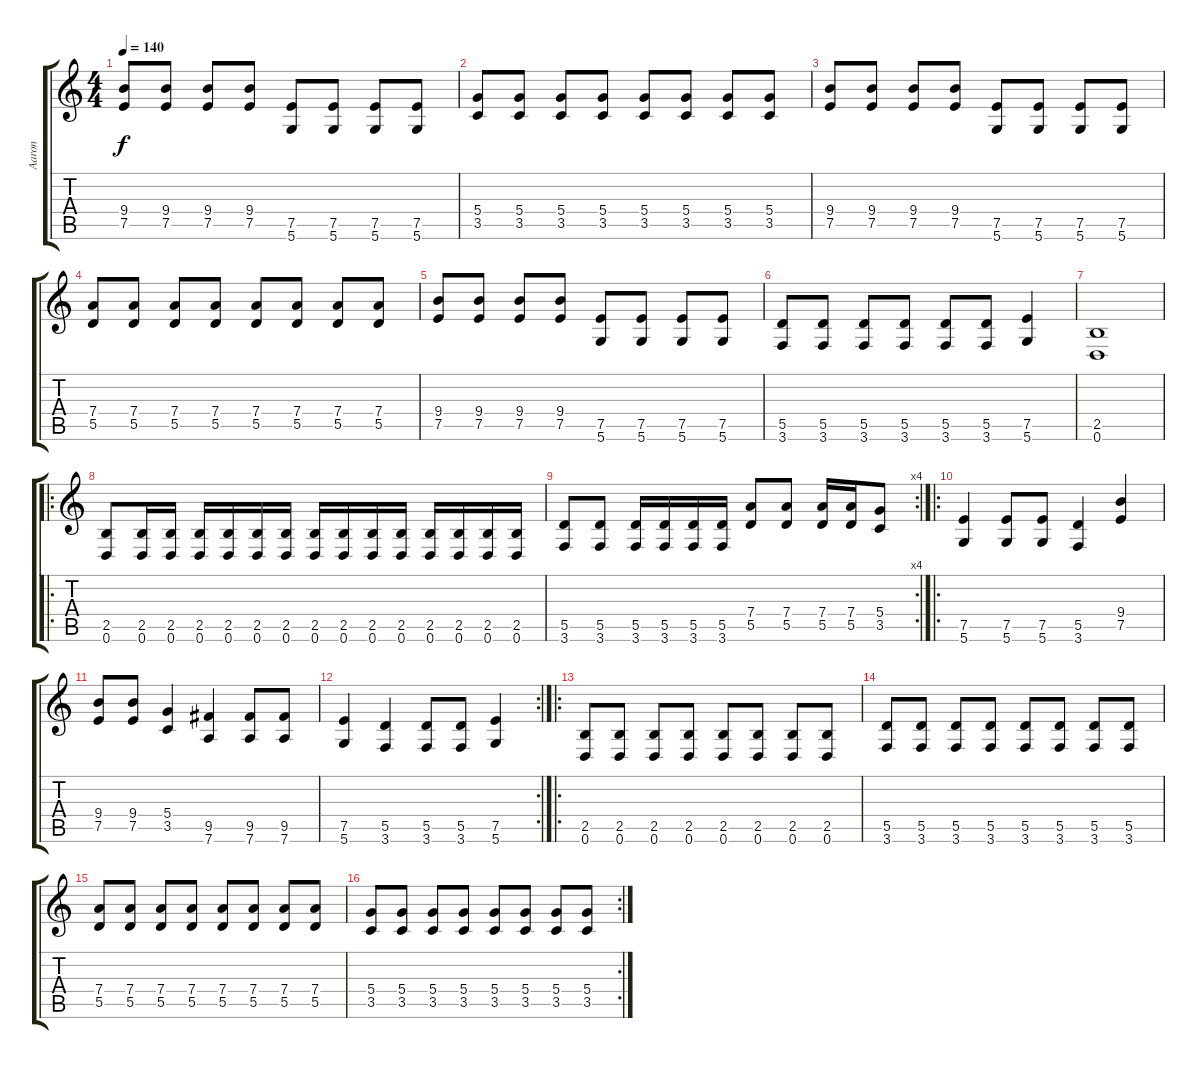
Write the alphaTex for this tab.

\track ("Aaron" "Aaron") {instrument distortionguitar}
\staff {score tabs}
\tuning (E4 B3 G3 D3 A2 D2) {hide}
\ts (4 4)
\tempo 140
\clef g2
\ks c
(9.4 7.5).8{dy f} (9.4 7.5).8 (9.4 7.5).8 (9.4 7.5).8 (7.5 5.6).8 (7.5 5.6).8 (7.5 5.6).8 (7.5 5.6).8 |
(5.4 3.5).8 (5.4 3.5).8 (5.4 3.5).8 (5.4 3.5).8 (5.4 3.5).8 (5.4 3.5).8 (5.4 3.5).8 (5.4 3.5).8 |
(9.4 7.5).8 (9.4 7.5).8 (9.4 7.5).8 (9.4 7.5).8 (7.5 5.6).8 (7.5 5.6).8 (7.5 5.6).8 (7.5 5.6).8 |
(7.4 5.5).8 (7.4 5.5).8 (7.4 5.5).8 (7.4 5.5).8 (7.4 5.5).8 (7.4 5.5).8 (7.4 5.5).8 (7.4 5.5).8 |
(9.4 7.5).8 (9.4 7.5).8 (9.4 7.5).8 (9.4 7.5).8 (7.5 5.6).8 (7.5 5.6).8 (7.5 5.6).8 (7.5 5.6).8 |
(5.5 3.6).8 (5.5 3.6).8 (5.5 3.6).8 (5.5 3.6).8 (5.5 3.6).8 (5.5 3.6).8 (7.5 5.6).4 |
(2.5 0.6).1 |
\ro
(2.5 0.6).8 (2.5 0.6).16 (2.5 0.6).16 (2.5 0.6).16 (2.5 0.6).16 (2.5 0.6).16 (2.5 0.6).16 (2.5 0.6).16 (2.5 0.6).16 (2.5 0.6).16 (2.5 0.6).16 (2.5 0.6).16 (2.5 0.6).16 (2.5 0.6).16 (2.5 0.6).16 |
\rc 4
(5.5 3.6).8 (5.5 3.6).8 (5.5 3.6).16 (5.5 3.6).16 (5.5 3.6).16 (5.5 3.6).16 (7.4 5.5).8 (7.4 5.5).8 (7.4 5.5).16 (7.4 5.5).16 (5.4 3.5).8 |
\ro
(7.5 5.6).4 (7.5 5.6).8 (7.5 5.6).8 (5.5 3.6).4 (9.4 7.5).4 |
(9.4 7.5).8 (9.4 7.5).8 (5.4 3.5).4 (9.5 7.6).4 (9.5 7.6).8 (9.5 7.6).8 |
\rc 2
(7.5 5.6).4 (5.5 3.6).4 (5.5 3.6).8 (5.5 3.6).8 (7.5 5.6).4 |
\ro
(2.5 0.6).8 (2.5 0.6).8 (2.5 0.6).8 (2.5 0.6).8 (2.5 0.6).8 (2.5 0.6).8 (2.5 0.6).8 (2.5 0.6).8 |
(5.5 3.6).8 (5.5 3.6).8 (5.5 3.6).8 (5.5 3.6).8 (5.5 3.6).8 (5.5 3.6).8 (5.5 3.6).8 (5.5 3.6).8 |
(7.4 5.5).8 (7.4 5.5).8 (7.4 5.5).8 (7.4 5.5).8 (7.4 5.5).8 (7.4 5.5).8 (7.4 5.5).8 (7.4 5.5).8 |
\rc 2
(5.4 3.5).8 (5.4 3.5).8 (5.4 3.5).8 (5.4 3.5).8 (5.4 3.5).8 (5.4 3.5).8 (5.4 3.5).8 (5.4 3.5).8
